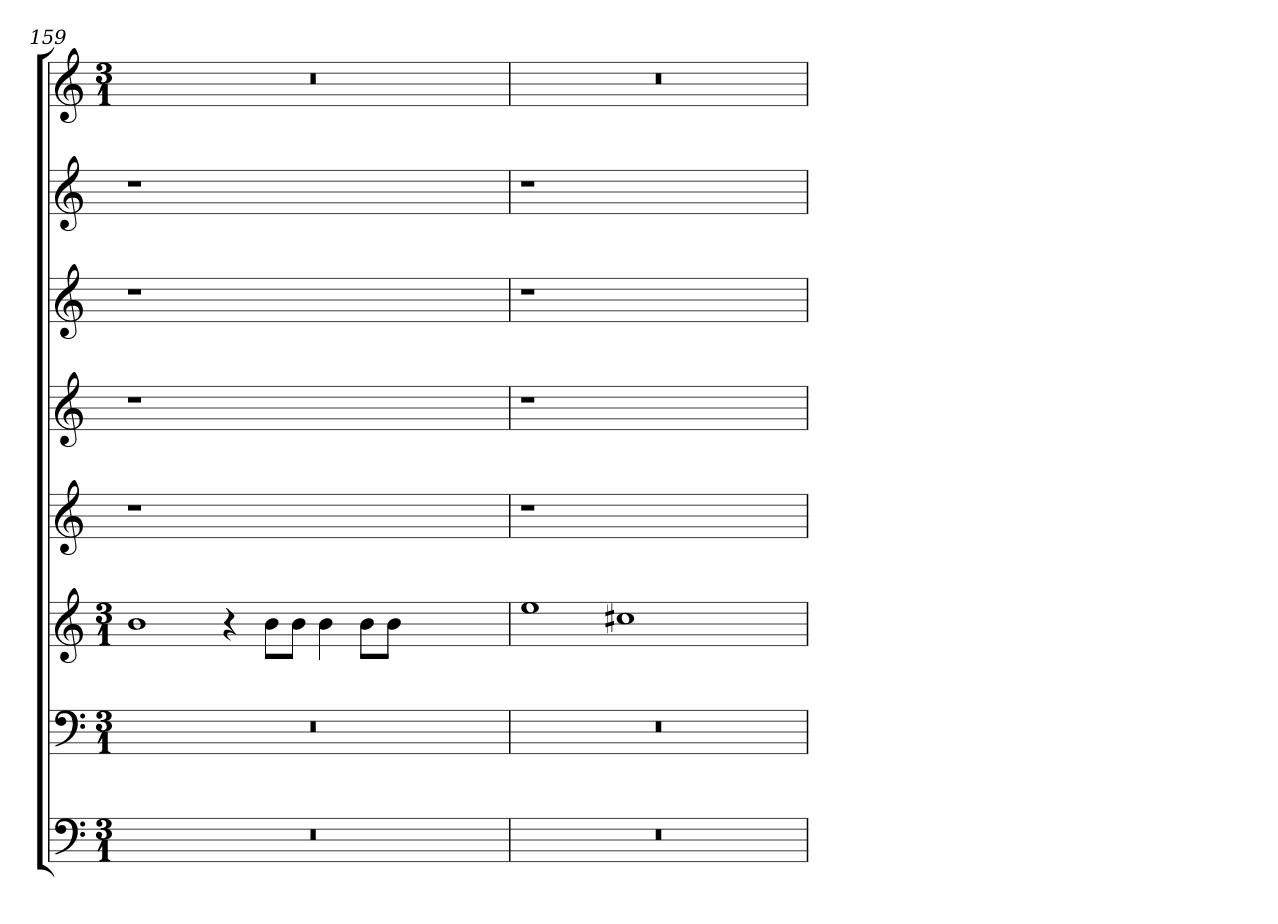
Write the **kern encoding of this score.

**kern	**kern	**kern	**kern	**kern	**kern	**kern	**kern
*part8	*part7	*part6	*part5	*part4	*part3	*part2	*part1
*staff8	*staff7	*staff6	*staff5	*staff4	*staff3	*staff2	*staff1
*clefF4	*clefF4	*clefG2	*clefG2	*clefG2	*clefG2	*clefG2	*clefG2
*k[]	*k[]	*k[]	*k[]	*k[]	*k[]	*k[]	*k[]
*C:	*C:	*C:	*C:	*C:	*C:	*C:	*C:
*M3/1	*M3/1	*M3/1	*	*	*	*	*M3/1
=159	=159	=159	=159	=159	=159	=159	=159
0.r	0.r	1b	1r	1r	1r	1r	0.r
.	.	4r	0ryy	0ryy	0ryy	0ryy	.
.	.	8b\L	.	.	.	.	.
.	.	8b\J	.	.	.	.	.
.	.	4b\	.	.	.	.	.
.	.	8b\L	.	.	.	.	.
.	.	8b\J	.	.	.	.	.
.	.	1ryy	.	.	.	.	.
=160	=160	=160	=160	=160	=160	=160	=160
0.r	0.r	1ee	1r	1r	1r	1r	0.r
.	.	1cc#X	0ryy	0ryy	0ryy	0ryy	.
.	.	1ryy	.	.	.	.	.
=	=	=	=	=	=	=	=
*-	*-	*-	*-	*-	*-	*-	*-
